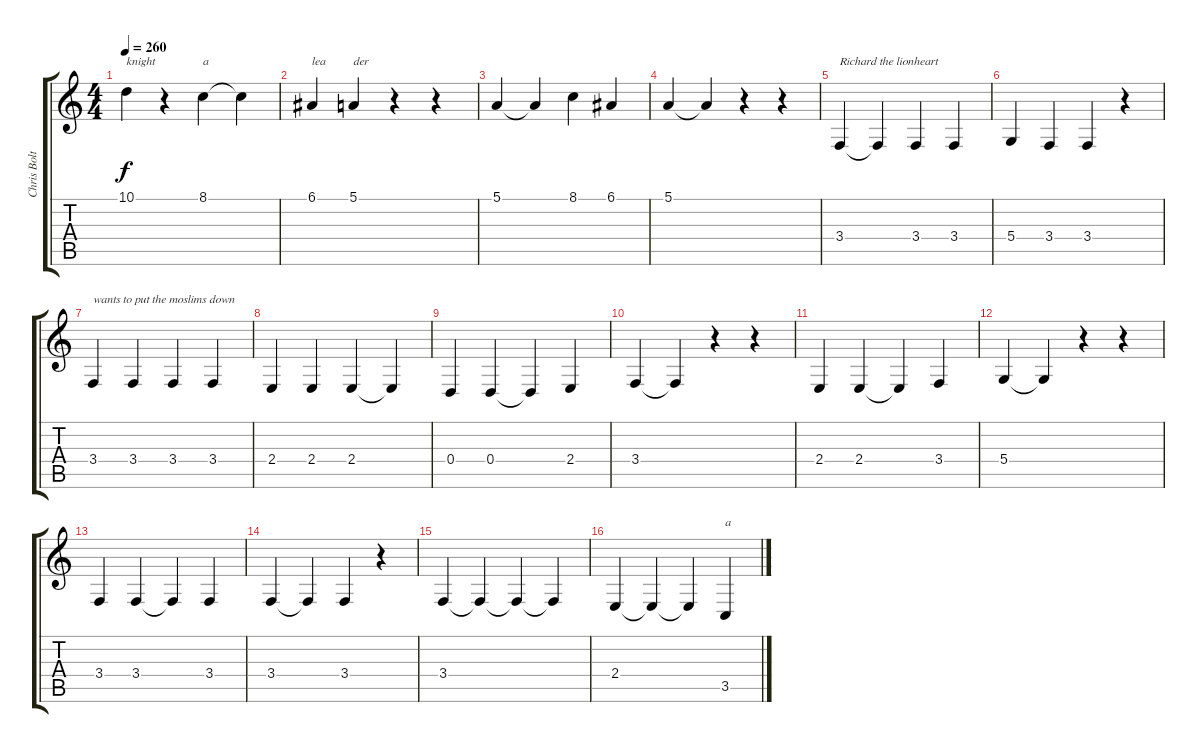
\track ("Chris Boltendahl" "Chris Bolt") {instrument oboe}
\staff {score tabs}
\tuning (E4 B3 G3 D3 A2 E2) {hide}
\ts (4 4)
\tempo 260
\clef g2
\ks c
10.1.4{txt "knight " dy f} r.4 8.1.4{txt "a"} 8.1{t}.4 |
6.1.4{txt "lea"} 5.1.4{txt "der"} r.4 r.4 |
5.1.4 5.1{t}.4 8.1.4 6.1.4 |
5.1.4 5.1{t}.4 r.4 r.4 |
3.4.4{txt "Richard the lionheart"} 3.4{t}.4 3.4.4 3.4.4 |
5.4.4 3.4.4 3.4.4 r.4 |
3.4.4{txt "wants to put the moslims down"} 3.4.4 3.4.4 3.4.4 |
2.4.4 2.4.4 2.4.4 2.4{t}.4 |
0.4.4 0.4.4 0.4{t}.4 2.4.4 |
3.4.4 3.4{t}.4 r.4 r.4 |
2.4.4 2.4.4 2.4{t}.4 3.4.4 |
5.4.4 5.4{t}.4 r.4 r.4 |
3.4.4 3.4.4 3.4{t}.4 3.4.4 |
3.4.4 3.4{t}.4 3.4.4 r.4 |
3.4.4 3.4{t}.4 3.4{t}.4 3.4{t}.4 |
2.4.4 2.4{t}.4 2.4{t}.4 3.5.4{txt "a"}
